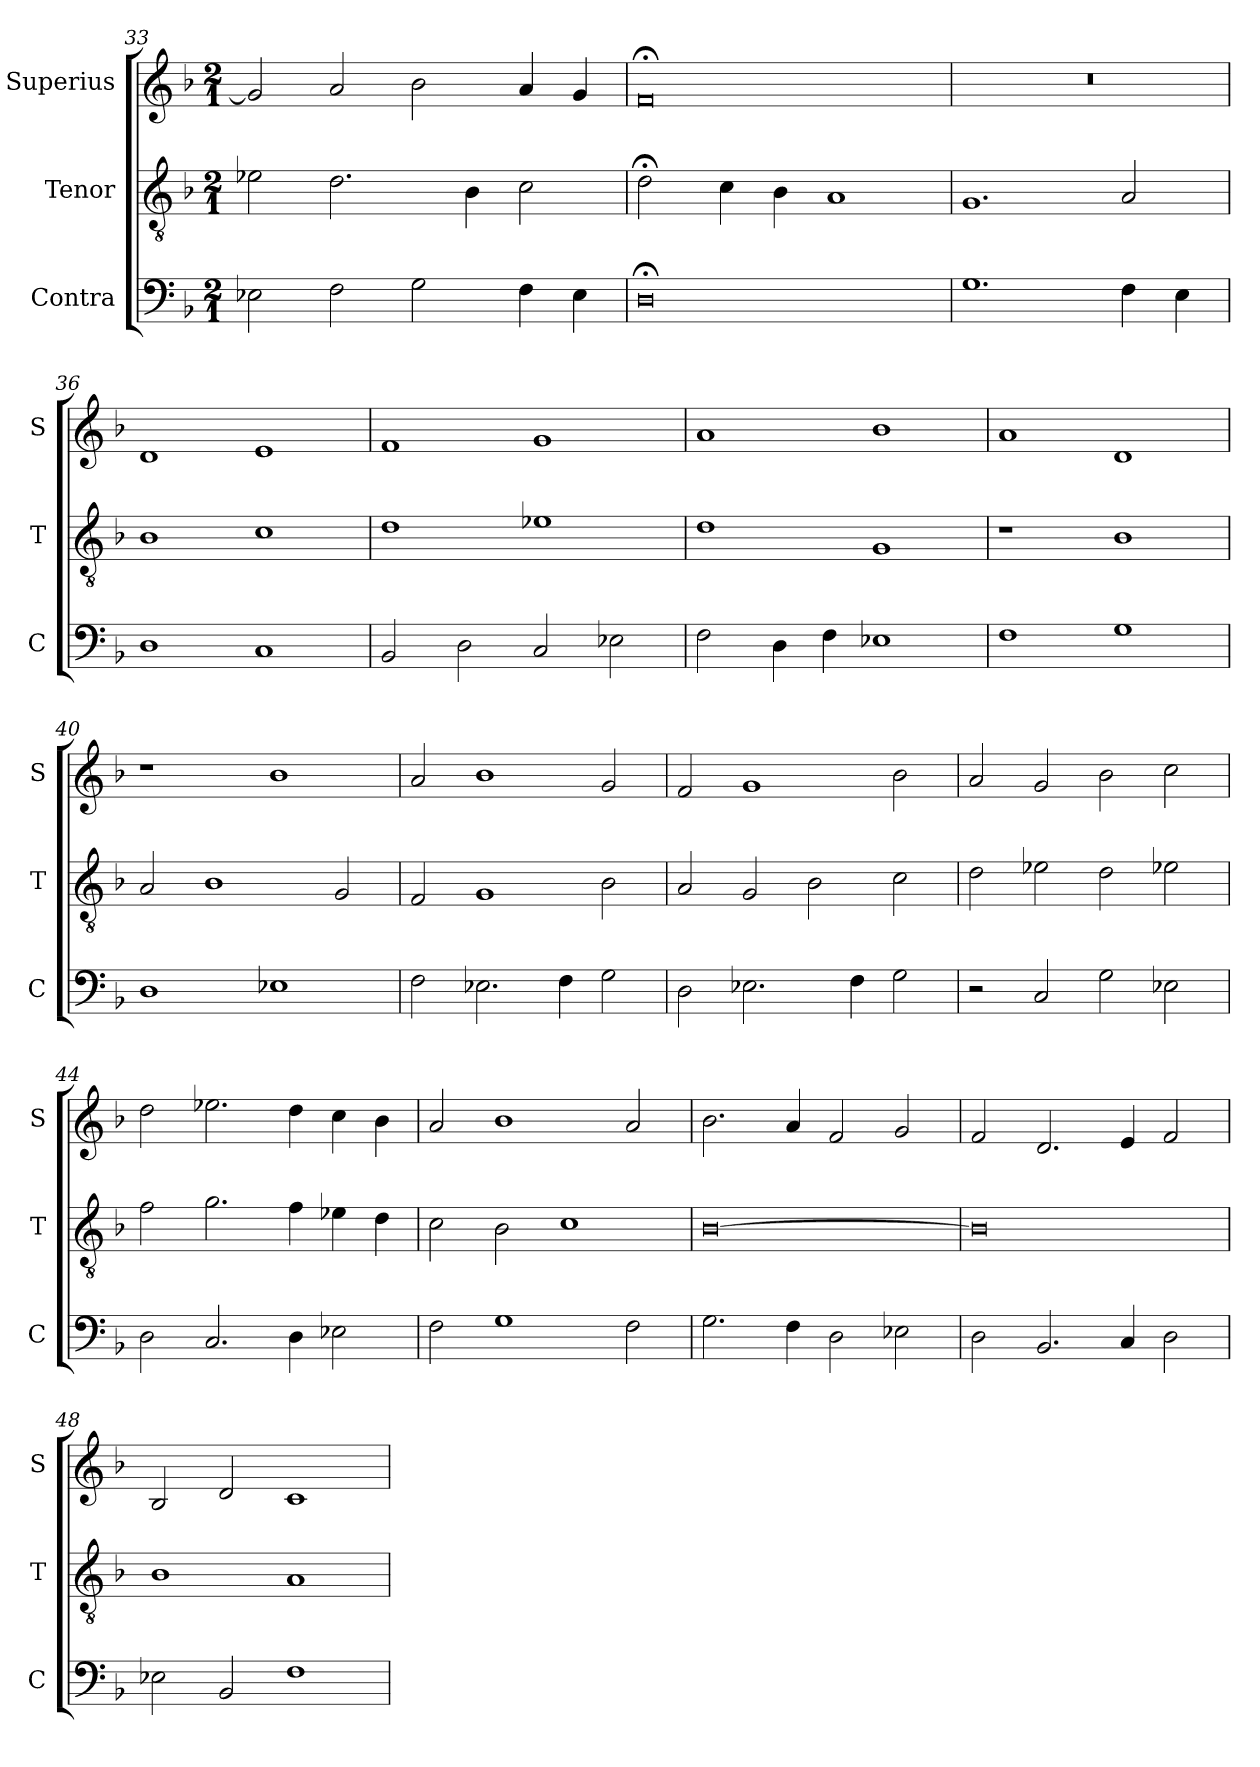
**kern	**kern	**kern
*part3	*part2	*part1
*staff3	*staff2	*staff1
*I"Contra	*I"Tenor	*I"Superius
*I'C	*I'T	*I'S
*clefF4	*clefGv2	*clefG2
*k[b-]	*k[b-]	*k[b-]
*M2/1	*M2/1	*M2/1
=33	=33	=33
2E-X\	2e-X\	2g/]
2F\	2.d\	2a/
2G\	.	2b-\
.	4B-\	.
4F\	2c\	4a/
4E-\	.	4g/
=34	=34	=34
0D;<	2d;<\	0f;<
.	4c\	.
.	4B-\	.
.	1A/	.
=35	=35	=35
1.G\	1.G/	0r
4F\	2A/	.
4E\	.	.
=36	=36	=36
1D\	1B-\	1d/
1C/	1c\	1e/
=37	=37	=37
2BB-/	1d\	1f/
2D\	.	.
2C/	1e-X\	1g/
2E-X\	.	.
=38	=38	=38
2F\	1d\	1a/
4D\	.	.
4F\	.	.
1E-X\	1G/	1b-\
=39	=39	=39
1F\	1r	1a/
1G\	1B-\	1d/
=40	=40	=40
1D\	2A/	1r
.	1B-\	.
1E-X\	.	1b-\
.	2G/	.
=41	=41	=41
2F\	2F/	2a/
2.E-X\	1G/	1b-\
4F\	.	.
2G\	2B-\	2g/
=42	=42	=42
2D\	2A/	2f/
2.E-X\	2G/	1g/
.	2B-\	.
4F\	.	.
2G\	2c\	2b-\
=43	=43	=43
2r	2d\	2a/
2C/	2e-X\	2g/
2G\	2d\	2b-\
2E-X\	2e-X\	2cc\
=44	=44	=44
2D\	2f\	2dd\
2.C/	2.g\	2.ee-X\
4D\	4f\	4dd\
2E-X\	4e-X\	4cc\
.	4d\	4b-\
=45	=45	=45
2F\	2c\	2a/
1G\	2B-\	1b-\
.	1c\	.
2F\	.	2a/
=46	=46	=46
2.G\	[0B-	2.b-\
4F\	.	4a/
2D\	.	2f/
2E-X\	.	2g/
=47	=47	=47
2D\	0B-]	2f/
2.BB-/	.	2.d/
4C/	.	4e/
2D\	.	2f/
=48	=48	=48
2E-X\	1B-\	2B-/
2BB-/	.	2d/
1F\	1A/	1c/
=	=	=
*-	*-	*-
